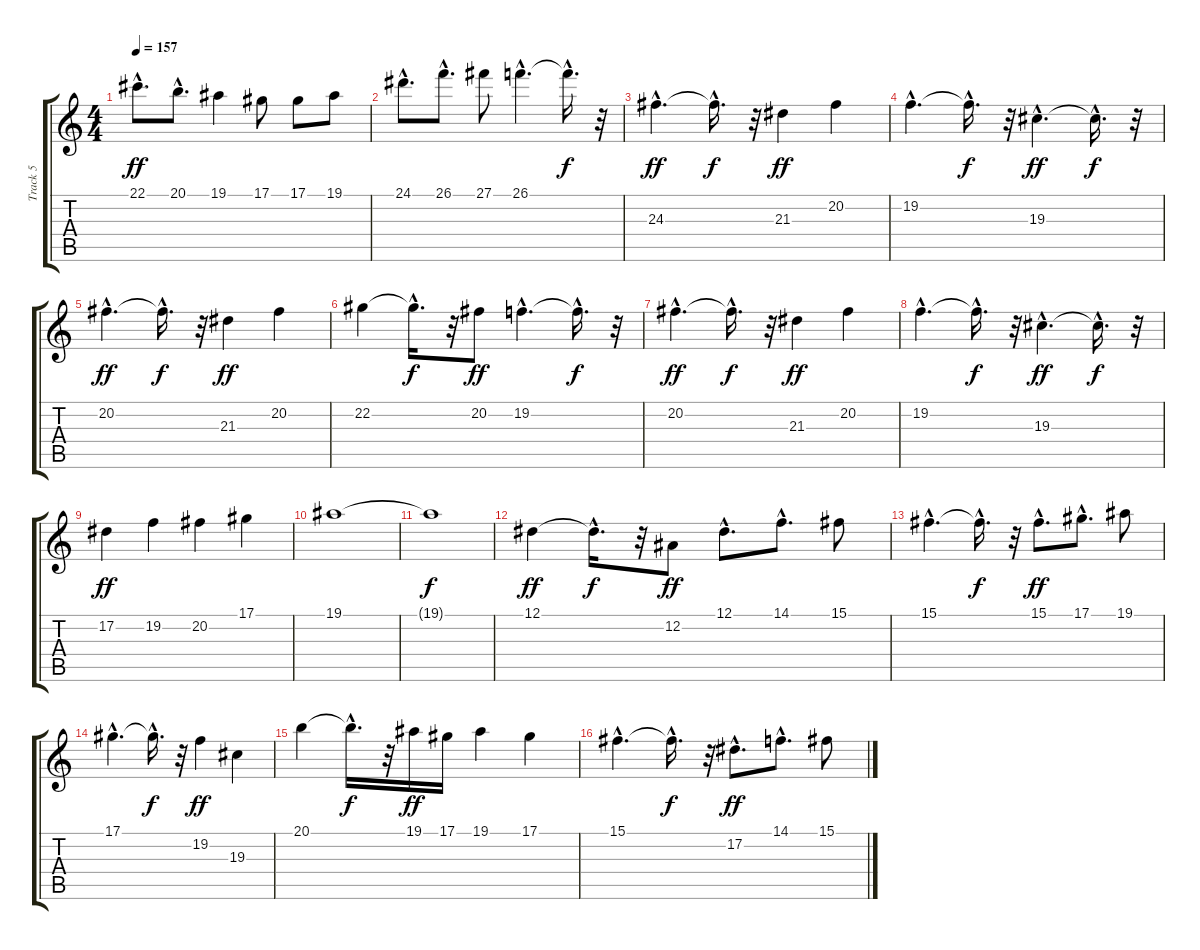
\track ("Track 5" "Track 5") {instrument sopranosax}
\staff {score tabs}
\tuning (Eb4 Bb3 Gb3 Db3 Ab2 Eb2) {hide}
\ts (4 4)
\tempo 157
\clef g2
\ks c
22.1{hac}.8{d dy ff} 20.1{hac}.8{d} 19.1.4 17.1.8 17.1.8 19.1.8 |
24.1{hac}.8{d} 26.1{hac}.8{d} 27.1.8 26.1{hac}.4{d} 26.1{hac t}.16{d dy f} r.32 |
24.3{hac}.4{d dy ff} 24.3{hac t}.16{d dy f} r.32 21.3.4{dy ff} 20.2.4 |
19.2{hac}.4{d} 19.2{hac t}.16{d dy f} r.32 19.3{hac}.4{d dy ff} 19.3{hac t}.16{d dy f} r.32 |
20.2{hac}.4{d dy ff} 20.2{hac t}.16{d dy f} r.32 21.3.4{dy ff} 20.2.4 |
22.2.4 22.2{hac t}.16{d dy f} r.32 20.2.8{dy ff} 19.2{hac}.4{d} 19.2{hac t}.16{d dy f} r.32 |
20.2{hac}.4{d dy ff} 20.2{hac t}.16{d dy f} r.32 21.3.4{dy ff} 20.2.4 |
19.2{hac}.4{d} 19.2{hac t}.16{d dy f} r.32 19.3{hac}.4{d dy ff} 19.3{hac t}.16{d dy f} r.32 |
17.2.4{dy ff} 19.2.4 20.2.4 17.1.4 |
19.1.1 |
19.1{t}.1{dy f} |
12.1.4{dy ff} 12.1{hac t}.16{d dy f} r.32 12.2.8{dy ff} 12.1{hac}.8{d} 14.1{hac}.8{d} 15.1.8 |
15.1{hac}.4{d} 15.1{hac t}.16{d dy f} r.32 15.1{hac}.8{d dy ff} 17.1{hac}.8{d} 19.1.8 |
17.1{hac}.4{d} 17.1{hac t}.16{d dy f} r.32 19.2.4{dy ff} 19.3.4 |
20.1.4 20.1{hac t}.16{d dy f} r.32 19.1.16{dy ff} 17.1.16 19.1.4 17.1.4 |
15.1{hac}.4{d} 15.1{hac t}.16{d dy f} r.32 17.2{hac}.8{d dy ff} 14.1{hac}.8{d} 15.1.8
